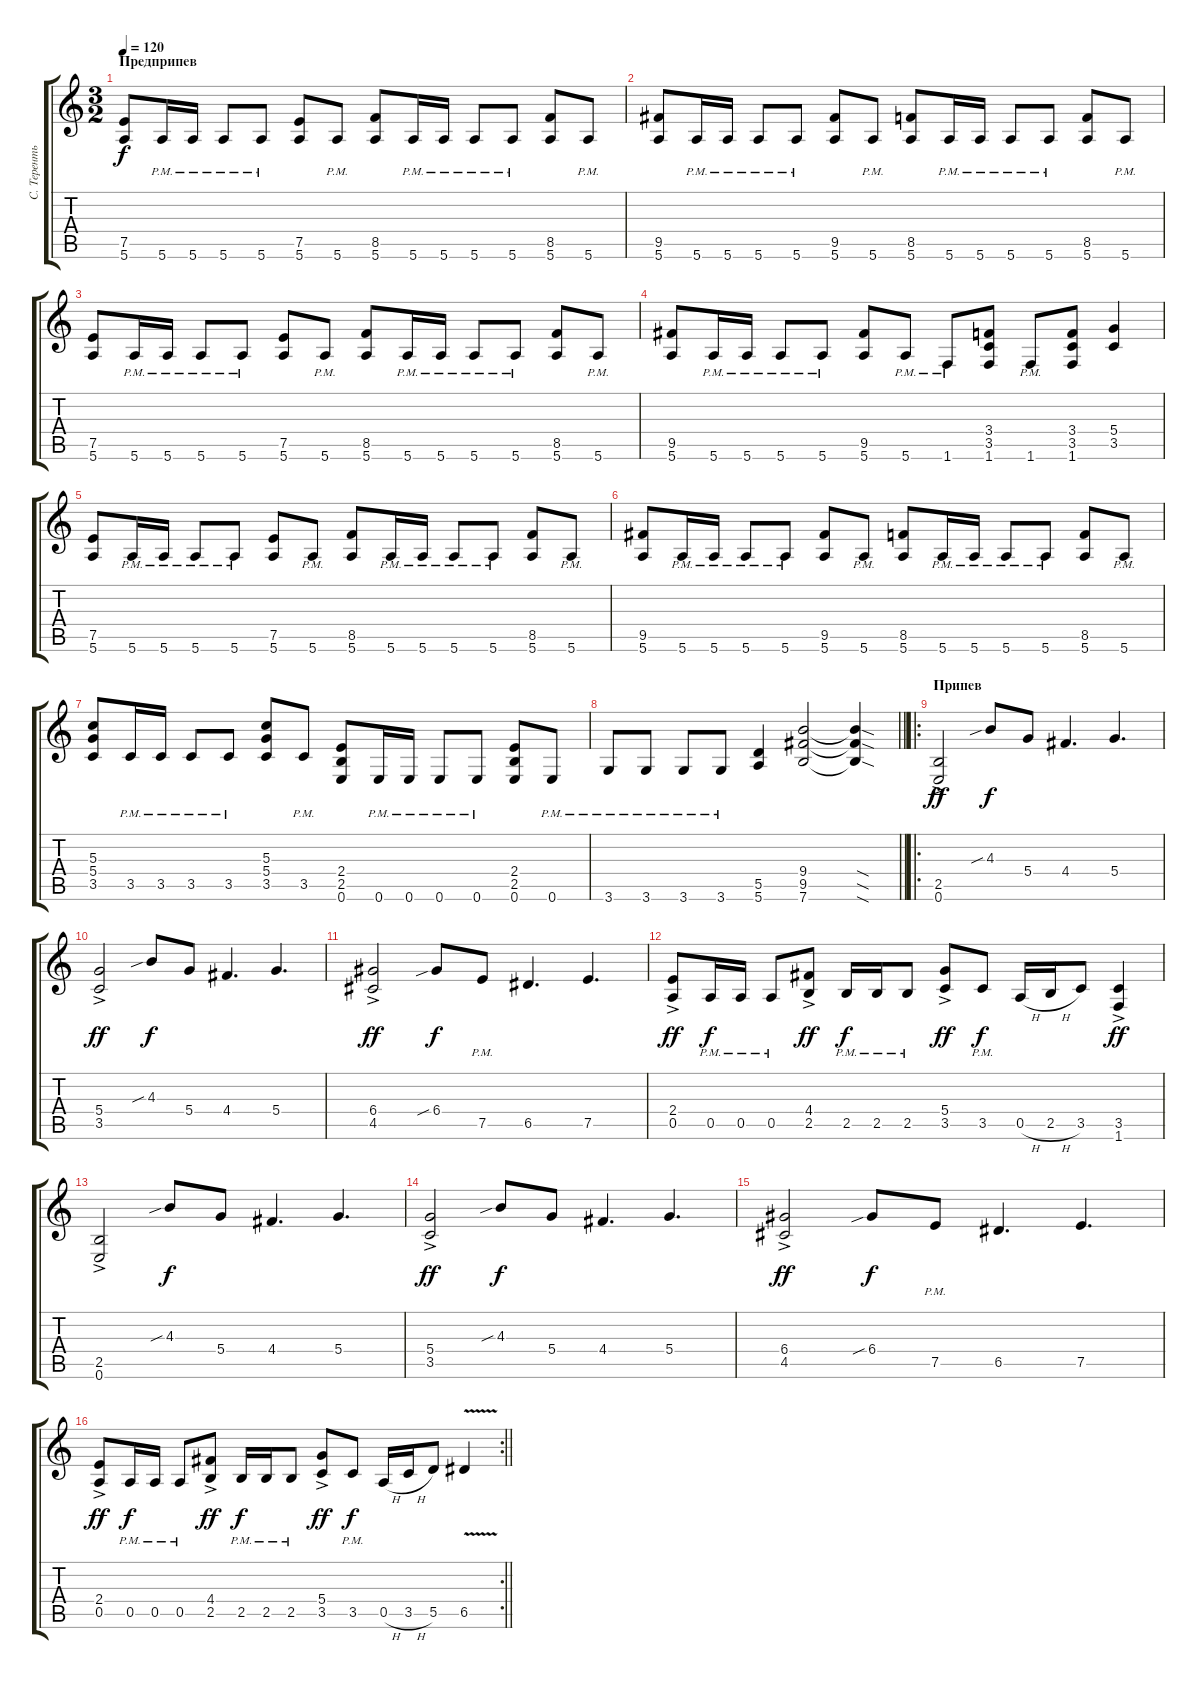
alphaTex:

\track ("С. Терентьев" "С. Теренть") {instrument distortionguitar}
\staff {score tabs}
\tuning (E4 B3 G3 D3 A2 E2) {hide}
\ts (3 2)
\section ("" "Предприпев")
\tempo 120
\clef g2
\ks c
(7.5 5.6).8{dy f} 5.6{pm}.16 5.6{pm}.16 5.6{pm}.8 5.6{pm}.8 (7.5 5.6).8 5.6{pm}.8 (8.5 5.6).8 5.6{pm}.16 5.6{pm}.16 5.6{pm}.8 5.6{pm}.8 (8.5 5.6).8 5.6{pm}.8 |
(9.5 5.6).8 5.6{pm}.16 5.6{pm}.16 5.6{pm}.8 5.6{pm}.8 (9.5 5.6).8 5.6{pm}.8 (8.5 5.6).8 5.6{pm}.16 5.6{pm}.16 5.6{pm}.8 5.6{pm}.8 (8.5 5.6).8 5.6{pm}.8 |
(7.5 5.6).8 5.6{pm}.16 5.6{pm}.16 5.6{pm}.8 5.6{pm}.8 (7.5 5.6).8 5.6{pm}.8 (8.5 5.6).8 5.6{pm}.16 5.6{pm}.16 5.6{pm}.8 5.6{pm}.8 (8.5 5.6).8 5.6{pm}.8 |
(9.5 5.6).8 5.6{pm}.16 5.6{pm}.16 5.6{pm}.8 5.6{pm}.8 (9.5 5.6).8 5.6{pm}.8 1.6{pm}.8 (3.4 3.5 1.6).8 1.6{pm}.8 (3.4 3.5 1.6).8 (5.4 3.5).4 |
(7.5 5.6).8 5.6{pm}.16 5.6{pm}.16 5.6{pm}.8 5.6{pm}.8 (7.5 5.6).8 5.6{pm}.8 (8.5 5.6).8 5.6{pm}.16 5.6{pm}.16 5.6{pm}.8 5.6{pm}.8 (8.5 5.6).8 5.6{pm}.8 |
(9.5 5.6).8 5.6{pm}.16 5.6{pm}.16 5.6{pm}.8 5.6{pm}.8 (9.5 5.6).8 5.6{pm}.8 (8.5 5.6).8 5.6{pm}.16 5.6{pm}.16 5.6{pm}.8 5.6{pm}.8 (8.5 5.6).8 5.6{pm}.8 |
(5.3 5.4 3.5).8 3.5{pm}.16 3.5{pm}.16 3.5{pm}.8 3.5{pm}.8 (5.3 5.4 3.5).8 3.5{pm}.8 (2.4 2.5 0.6).8 0.6{pm}.16 0.6{pm}.16 0.6{pm}.8 0.6{pm}.8 (2.4 2.5 0.6).8 0.6{pm}.8 |
\barLineRight lightlight
3.6{pm}.8 3.6{pm}.8 3.6{pm}.8 3.6{pm}.8 (5.5 5.6).4 (9.4 9.5 7.6).2 (9.4{sod t} 9.5{sod t} 7.6{sod t}).4 |
\ro
\section ("" "Припев")
(2.5{ac} 0.6{ac}).2{dy ff} 4.3{sib}.8{dy f} 5.4.8 4.4.4{d} 5.4.4{d} |
(5.4{ac} 3.5{ac}).2{dy ff} 4.3{sib}.8{dy f} 5.4.8 4.4.4{d} 5.4.4{d} |
(6.4{ac} 4.5{ac}).2{dy ff} 6.4{sib}.8{dy f} 7.5{pm}.8 6.5.4{d} 7.5.4{d} |
(2.4{ac} 0.5{ac}).8{dy ff} 0.5{pm}.16{dy f} 0.5{pm}.16 0.5{pm}.8 (4.4{ac} 2.5{ac}).8{dy ff} 2.5{pm}.16{dy f} 2.5{pm}.16 2.5{pm}.8 (5.4{ac} 3.5{ac}).8{dy ff} 3.5{pm}.8{dy f} 0.5{h}.16 2.5{h}.16 3.5.8 (3.5{ac} 1.6{ac}).4{dy ff} |
(2.5{ac} 0.6{ac}).2 4.3{sib}.8{dy f} 5.4.8 4.4.4{d} 5.4.4{d} |
(5.4{ac} 3.5{ac}).2{dy ff} 4.3{sib}.8{dy f} 5.4.8 4.4.4{d} 5.4.4{d} |
(6.4{ac} 4.5{ac}).2{dy ff} 6.4{sib}.8{dy f} 7.5{pm}.8 6.5.4{d} 7.5.4{d} |
\rc 2
\barLineRight lightlight
(2.4{ac} 0.5{ac}).8{dy ff} 0.5{pm}.16{dy f} 0.5{pm}.16 0.5{pm}.8 (4.4{ac} 2.5{ac}).8{dy ff} 2.5{pm}.16{dy f} 2.5{pm}.16 2.5{pm}.8 (5.4{ac} 3.5{ac}).8{dy ff} 3.5{pm}.8{dy f} 0.5{h}.16 3.5{h}.16 5.5.8 6.5{v}.4
